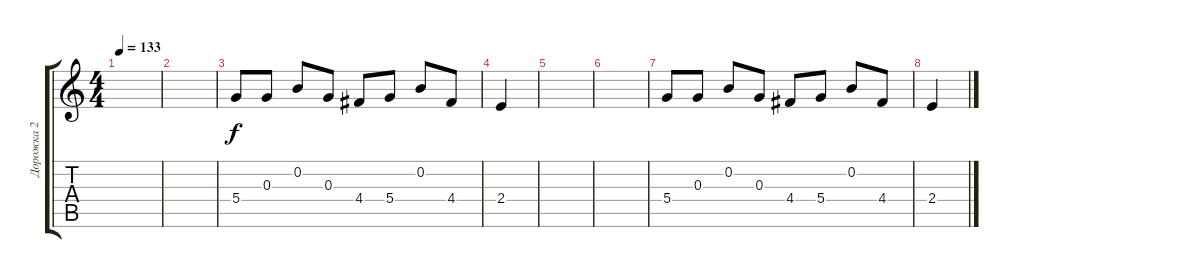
\track ("Дорожка 2" "Дорожка 2") {instrument distortionguitar}
\staff {score tabs}
\tuning (E4 B3 G3 D3 A2 E2) {hide}
\ts (4 4)
\tempo 133
\clef g2
\ks c
|
|
5.4.8 0.3.8 0.2.8 0.3.8 4.4.8 5.4.8 0.2.8 4.4.8 |
2.4.4 |
|
|
5.4.8 0.3.8 0.2.8 0.3.8 4.4.8 5.4.8 0.2.8 4.4.8 |
2.4.4
